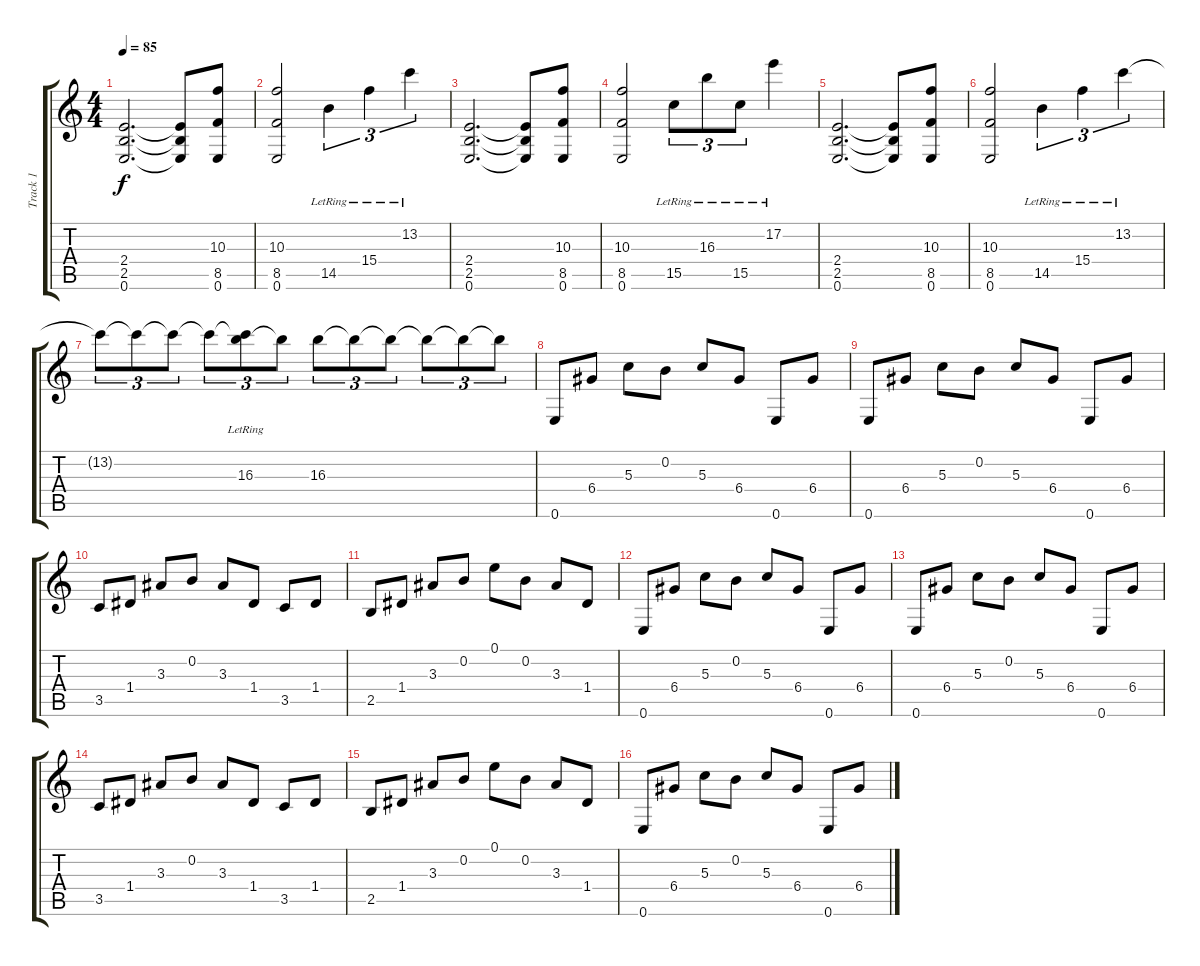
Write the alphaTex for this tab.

\track ("Track 1" "Track 1") {instrument distortionguitar}
\staff {score tabs}
\tuning (E4 B3 G3 D3 A2 E2) {hide}
\ts (4 4)
\tempo 85
\clef g2
\ks c
(2.4 2.5 0.6).2{d dy f} (2.4{t} 2.5{t} 0.6{t}).8 (10.3 8.5 0.6).8 |
(10.3 8.5 0.6).2 14.5{lr}.4{tu (3 2)} 15.4{lr}.4{tu (3 2)} 13.2{lr}.4{tu (3 2)} |
(2.4 2.5 0.6).2{d} (2.4{t} 2.5{t} 0.6{t}).8 (10.3 8.5 0.6).8 |
(10.3 8.5 0.6).2 15.5{lr}.8{tu (3 2)} 16.3{lr}.8{tu (3 2)} 15.5{lr}.8{tu (3 2)} 17.2{lr}.4 |
(2.4 2.5 0.6).2{d} (2.4{t} 2.5{t} 0.6{t}).8 (10.3 8.5 0.6).8 |
(10.3 8.5 0.6).2 14.5{lr}.4{tu (3 2)} 15.4{lr}.4{tu (3 2)} 13.2{lr}.4{tu (3 2)} |
13.2{t}.8{tu (3 2)} 13.2{t}.8{tu (3 2)} 13.2{t}.8{tu (3 2)} 13.2{t}.8{tu (3 2)} (13.2{t} 16.3{lr}).8{tu (3 2)} 16.3{t}.8{tu (3 2)} 16.3.8{tu (3 2)} 16.3{t}.8{tu (3 2)} 16.3{t}.8{tu (3 2)} 16.3{t}.8{tu (3 2)} 16.3{t}.8{tu (3 2)} 16.3{t}.8{tu (3 2)} |
0.6.8 6.4.8 5.3.8 0.2.8 5.3.8 6.4.8 0.6.8 6.4.8 |
0.6.8 6.4.8 5.3.8 0.2.8 5.3.8 6.4.8 0.6.8 6.4.8 |
3.5.8 1.4.8 3.3.8 0.2.8 3.3.8 1.4.8 3.5.8 1.4.8 |
2.5.8 1.4.8 3.3.8 0.2.8 0.1.8 0.2.8 3.3.8 1.4.8 |
0.6.8 6.4.8 5.3.8 0.2.8 5.3.8 6.4.8 0.6.8 6.4.8 |
0.6.8 6.4.8 5.3.8 0.2.8 5.3.8 6.4.8 0.6.8 6.4.8 |
3.5.8 1.4.8 3.3.8 0.2.8 3.3.8 1.4.8 3.5.8 1.4.8 |
2.5.8 1.4.8 3.3.8 0.2.8 0.1.8 0.2.8 3.3.8 1.4.8 |
0.6.8 6.4.8 5.3.8 0.2.8 5.3.8 6.4.8 0.6.8 6.4.8
